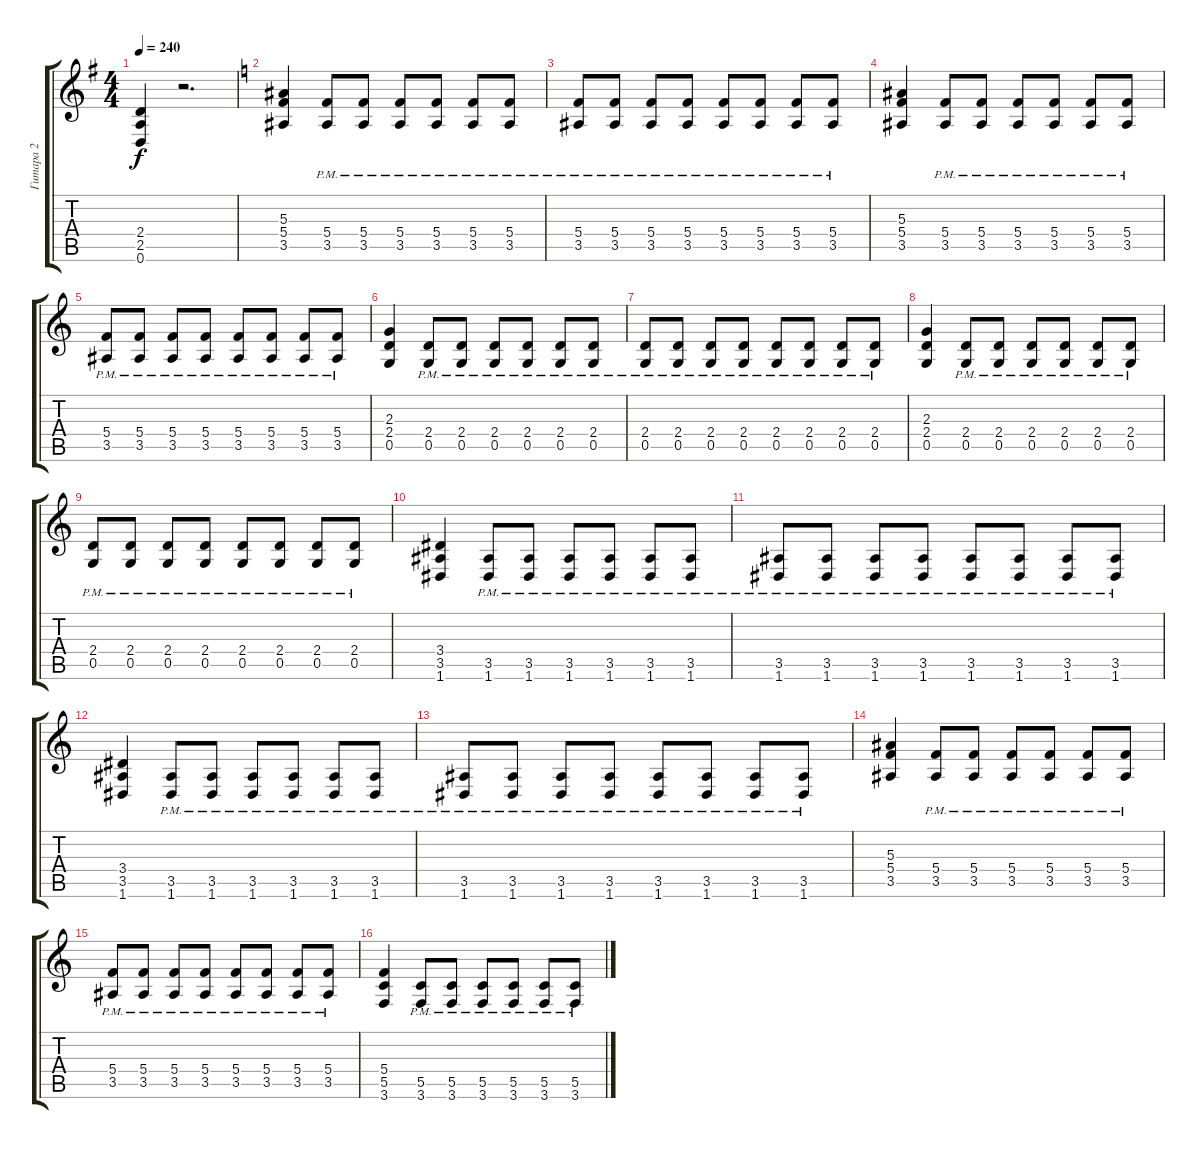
\track ("Гитара 2" "Гитара 2") {instrument overdrivenguitar}
\staff {score tabs}
\tuning (D4 A3 F3 C3 G2 D2) {hide}
\ts (4 4)
\tempo 240
\clef g2
\ks eminor
(2.4 2.5 0.6).4{dy f} r.2{d} |
\ks c
(5.3 5.4 3.5).4 (5.4{pm} 3.5{pm}).8 (5.4{pm} 3.5{pm}).8 (5.4{pm} 3.5{pm}).8 (5.4{pm} 3.5{pm}).8 (5.4{pm} 3.5{pm}).8 (5.4{pm} 3.5{pm}).8 |
(5.4{pm} 3.5{pm}).8 (5.4{pm} 3.5{pm}).8 (5.4{pm} 3.5{pm}).8 (5.4{pm} 3.5{pm}).8 (5.4{pm} 3.5{pm}).8 (5.4{pm} 3.5{pm}).8 (5.4{pm} 3.5{pm}).8 (5.4{pm} 3.5{pm}).8 |
\ks aminor
(5.3 5.4 3.5).4 (5.4{pm} 3.5{pm}).8 (5.4{pm} 3.5{pm}).8 (5.4{pm} 3.5{pm}).8 (5.4{pm} 3.5{pm}).8 (5.4{pm} 3.5{pm}).8 (5.4{pm} 3.5{pm}).8 |
(5.4{pm} 3.5{pm}).8 (5.4{pm} 3.5{pm}).8 (5.4{pm} 3.5{pm}).8 (5.4{pm} 3.5{pm}).8 (5.4{pm} 3.5{pm}).8 (5.4{pm} 3.5{pm}).8 (5.4{pm} 3.5{pm}).8 (5.4{pm} 3.5{pm}).8 |
\ks c
(2.3 2.4 0.5).4 (2.4{pm} 0.5{pm}).8 (2.4{pm} 0.5{pm}).8 (2.4{pm} 0.5{pm}).8 (2.4{pm} 0.5{pm}).8 (2.4{pm} 0.5{pm}).8 (2.4{pm} 0.5{pm}).8 |
(2.4{pm} 0.5{pm}).8 (2.4{pm} 0.5{pm}).8 (2.4{pm} 0.5{pm}).8 (2.4{pm} 0.5{pm}).8 (2.4{pm} 0.5{pm}).8 (2.4{pm} 0.5{pm}).8 (2.4{pm} 0.5{pm}).8 (2.4{pm} 0.5{pm}).8 |
\ks aminor
(2.3 2.4 0.5).4 (2.4{pm} 0.5{pm}).8 (2.4{pm} 0.5{pm}).8 (2.4{pm} 0.5{pm}).8 (2.4{pm} 0.5{pm}).8 (2.4{pm} 0.5{pm}).8 (2.4{pm} 0.5{pm}).8 |
(2.4{pm} 0.5{pm}).8 (2.4{pm} 0.5{pm}).8 (2.4{pm} 0.5{pm}).8 (2.4{pm} 0.5{pm}).8 (2.4{pm} 0.5{pm}).8 (2.4{pm} 0.5{pm}).8 (2.4{pm} 0.5{pm}).8 (2.4{pm} 0.5{pm}).8 |
\ks c
(3.4 3.5 1.6).4 (3.5{pm} 1.6{pm}).8 (3.5{pm} 1.6{pm}).8 (3.5{pm} 1.6{pm}).8 (3.5{pm} 1.6{pm}).8 (3.5{pm} 1.6{pm}).8 (3.5{pm} 1.6{pm}).8 |
(3.5{pm} 1.6{pm}).8 (3.5{pm} 1.6{pm}).8 (3.5{pm} 1.6{pm}).8 (3.5{pm} 1.6{pm}).8 (3.5{pm} 1.6{pm}).8 (3.5{pm} 1.6{pm}).8 (3.5{pm} 1.6{pm}).8 (3.5{pm} 1.6{pm}).8 |
\ks aminor
(3.4 3.5 1.6).4 (3.5{pm} 1.6{pm}).8 (3.5{pm} 1.6{pm}).8 (3.5{pm} 1.6{pm}).8 (3.5{pm} 1.6{pm}).8 (3.5{pm} 1.6{pm}).8 (3.5{pm} 1.6{pm}).8 |
(3.5{pm} 1.6{pm}).8 (3.5{pm} 1.6{pm}).8 (3.5{pm} 1.6{pm}).8 (3.5{pm} 1.6{pm}).8 (3.5{pm} 1.6{pm}).8 (3.5{pm} 1.6{pm}).8 (3.5{pm} 1.6{pm}).8 (3.5{pm} 1.6{pm}).8 |
\ks c
(5.3 5.4 3.5).4 (5.4{pm} 3.5{pm}).8 (5.4{pm} 3.5{pm}).8 (5.4{pm} 3.5{pm}).8 (5.4{pm} 3.5{pm}).8 (5.4{pm} 3.5{pm}).8 (5.4{pm} 3.5{pm}).8 |
(5.4{pm} 3.5{pm}).8 (5.4{pm} 3.5{pm}).8 (5.4{pm} 3.5{pm}).8 (5.4{pm} 3.5{pm}).8 (5.4{pm} 3.5{pm}).8 (5.4{pm} 3.5{pm}).8 (5.4{pm} 3.5{pm}).8 (5.4{pm} 3.5{pm}).8 |
\ks aminor
(5.4 5.5 3.6).4 (5.5{pm} 3.6{pm}).8 (5.5{pm} 3.6{pm}).8 (5.5{pm} 3.6{pm}).8 (5.5{pm} 3.6{pm}).8 (5.5{pm} 3.6{pm}).8 (5.5{pm} 3.6{pm}).8
